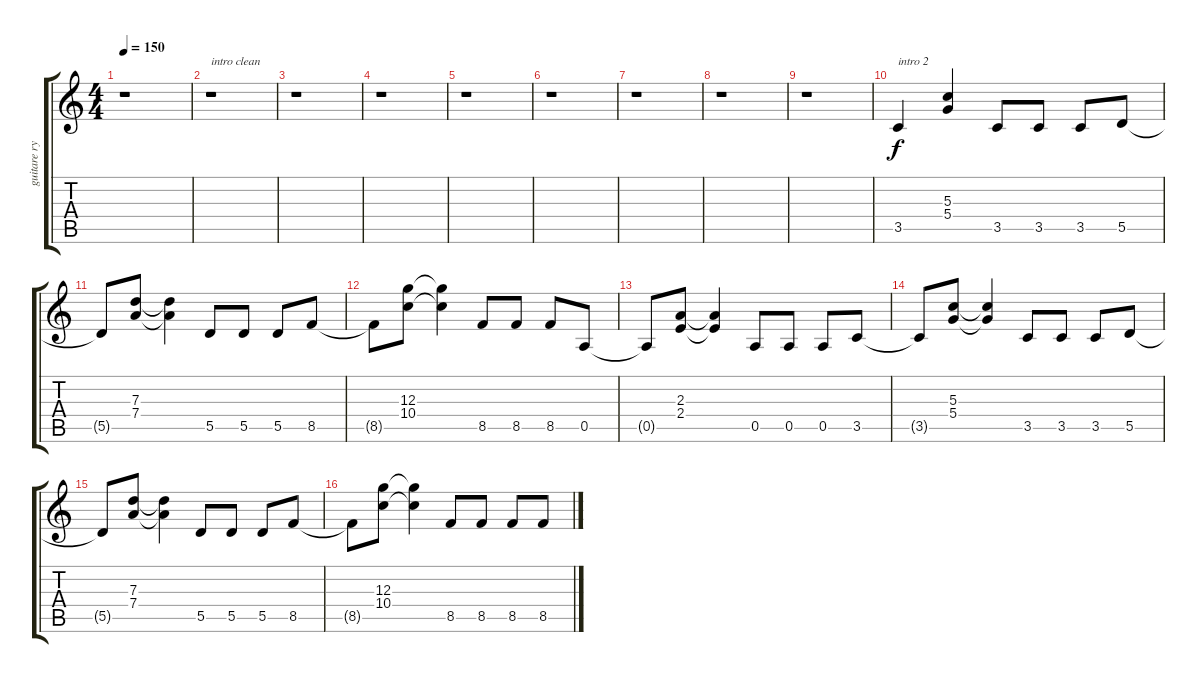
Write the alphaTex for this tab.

\track ("guitare rythme 1" "guitare ry") {instrument distortionguitar}
\staff {score tabs}
\tuning (E4 B3 G3 D3 A2 E2) {hide}
\ts (4 4)
\tempo 150
\clef g2
\ks c
r.1{dy f instrument distortionguitar} |
r.1{txt "intro clean"} |
r.1 |
r.1 |
r.1 |
r.1 |
r.1 |
r.1 |
r.1 |
3.5.4{txt "intro 2"} (5.3 5.4).4 3.5.8 3.5.8 3.5.8 5.5.8 |
5.5{t}.8 (7.3 7.4).8 (7.3{t} 7.4{t}).4 5.5.8 5.5.8 5.5.8 8.5.8 |
8.5{t}.8 (12.3 10.4).8 (12.3{t} 10.4{t}).4 8.5.8 8.5.8 8.5.8 0.5.8 |
0.5{t}.8 (2.3 2.4).8 (2.3{t} 2.4{t}).4 0.5.8 0.5.8 0.5.8 3.5.8 |
3.5{t}.8 (5.3 5.4).8 (5.3{t} 5.4{t}).4 3.5.8 3.5.8 3.5.8 5.5.8 |
5.5{t}.8 (7.3 7.4).8 (7.3{t} 7.4{t}).4 5.5.8 5.5.8 5.5.8 8.5.8 |
8.5{t}.8 (12.3 10.4).8 (12.3{t} 10.4{t}).4 8.5.8 8.5.8 8.5.8 8.5.8
